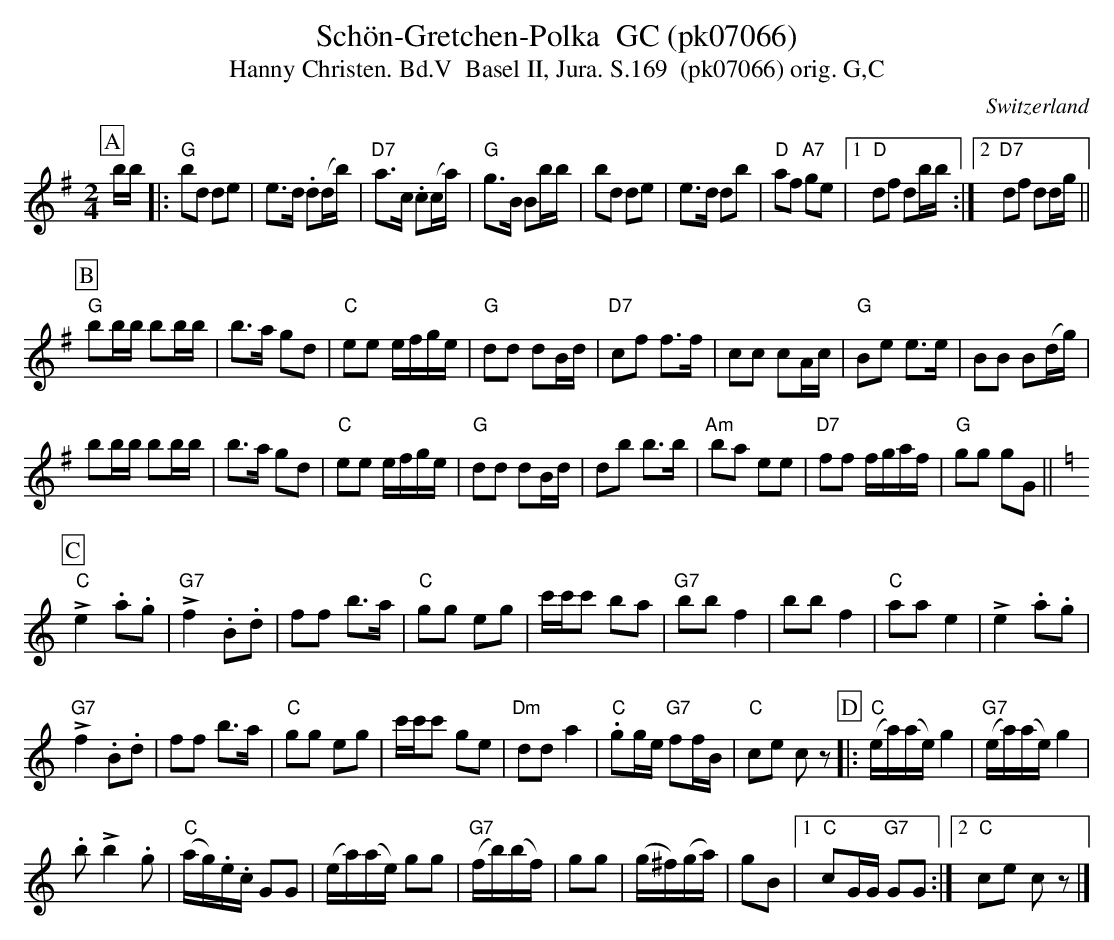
X:1
T:Schön-Gretchen-Polka  GC (pk07066)
T:Hanny Christen. Bd.V  Basel II, Jura. S.169  (pk07066) orig. G,C
M:2/4
L:1/8
O:Switzerland
K:G major
[P:A]  b/b/ |: "G"bd de | e>d .d(d/b/) | "D7"a>c .c(c/a/) | "G"g>B Bb/b/ | bd de | e>d db | "D"af "A7"ge |1 "D"df db/b/ :|2 "D7"df dd/g/ ||
[P:B] "G"bb/b/ bb/b/ | b>a gd | "C"ee e/f/g/e/ | "G"dd dB/d/ | "D7"cf f>f | cc cA/c/ | "G"Be e>e | BB B(d/g/) |
bb/b/ bb/b/ | b>a gd | "C"ee e/f/g/e/ | "G"dd dB/d/ | db b>b | "Am"ba ee | "D7"ff f/g/a/f/ | "G"gg gG || [K:C]
[P:C] !>!"C"e2 .a.g | !>!"G7"f2.B.d | ff b>a | "C"gg eg | c'/c'/c' ba | "G7"bbf2 | bbf2 | "C"aae2 | !>!e2.a.g |
!>!"G7"f2.B.d | ff b>a | "C"gg eg | c'/c'/c' ge | "Dm"dda2 | "C".gg/e/ "G7"ff/B/ | "C"ce cz  [P:D] [L:1/16] |: ("C"ea)(ae)g4 | ("G7"ea)(ae) g4 |
.b2!>!b4.g2 | ("C"ag).e.c G2G2 | (ea)(ae) g2g2 | ("G7"fb)(bf) | g2g2 | (g^f)(ga) | g2B2 |1 "C"c2GG  "G7"G2G2 :|2 "C"c2e2 c2z2 |]
W:
